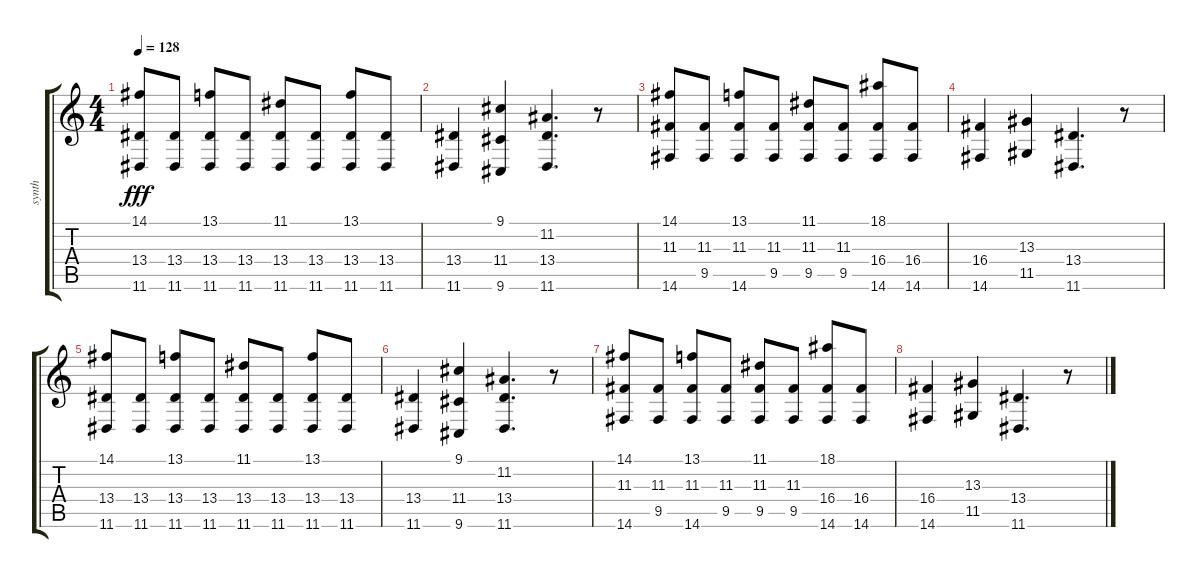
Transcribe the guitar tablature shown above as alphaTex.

\track ("synth" "synth") {instrument lead2sawtooth}
\staff {score tabs}
\tuning (E4 B3 G3 D3 A2 E2) {hide}
\ts (4 4)
\tempo 128
\clef g2
\ks c
(14.1 13.4 11.6).8{dy fff} (13.4 11.6).8 (13.1 13.4 11.6).8 (13.4 11.6).8 (11.1 13.4 11.6).8 (13.4 11.6).8 (13.1 13.4 11.6).8 (13.4 11.6).8 |
(13.4 11.6).4 (9.1 11.4 9.6).4 (11.2 13.4 11.6).4{d} r.8 |
(14.1 11.3 14.6).8 (11.3 9.5).8 (13.1 11.3 14.6).8 (11.3 9.5).8 (11.1 11.3 9.5).8 (11.3 9.5).8 (18.1 16.4 14.6).8 (16.4 14.6).8 |
(16.4 14.6).4 (13.3 11.5).4 (13.4 11.6).4{d} r.8 |
(14.1 13.4 11.6).8 (13.4 11.6).8 (13.1 13.4 11.6).8 (13.4 11.6).8 (11.1 13.4 11.6).8 (13.4 11.6).8 (13.1 13.4 11.6).8 (13.4 11.6).8 |
(13.4 11.6).4 (9.1 11.4 9.6).4 (11.2 13.4 11.6).4{d} r.8 |
(14.1 11.3 14.6).8 (11.3 9.5).8 (13.1 11.3 14.6).8 (11.3 9.5).8 (11.1 11.3 9.5).8 (11.3 9.5).8 (18.1 16.4 14.6).8 (16.4 14.6).8 |
(16.4 14.6).4 (13.3 11.5).4 (13.4 11.6).4{d} r.8
